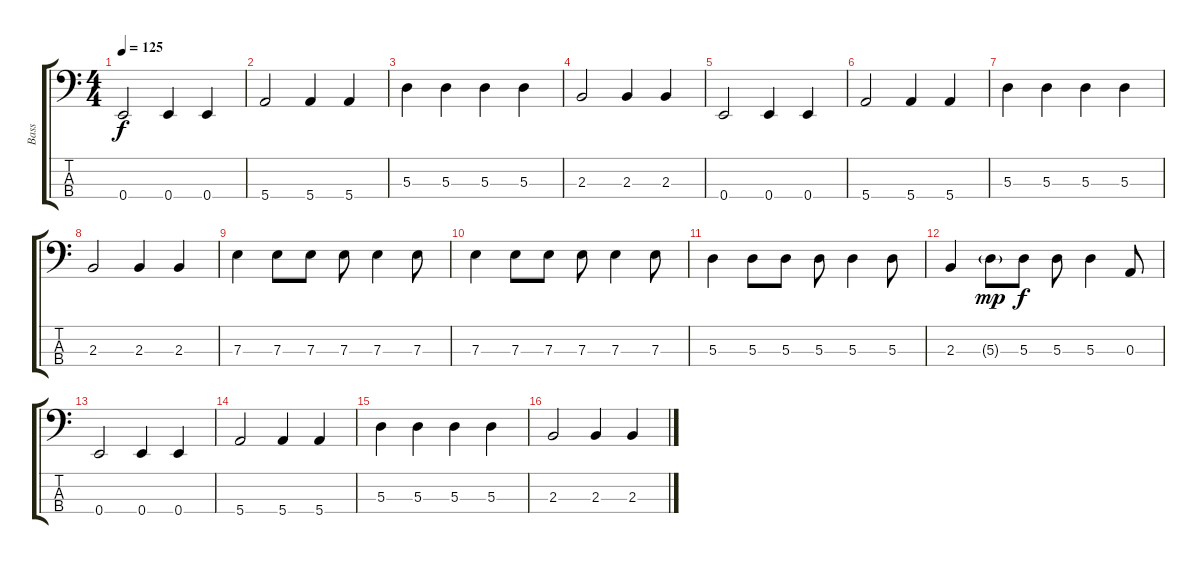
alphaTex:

\track ("Bass" "Bass") {instrument electricbassfinger}
\staff {score tabs}
\tuning (G2 D2 A1 E1) {hide}
\ts (4 4)
\tempo 125
\clef f4
\ks c
0.4.2{dy f} 0.4.4 0.4.4 |
5.4.2 5.4.4 5.4.4 |
5.3.4 5.3.4 5.3.4 5.3.4 |
2.3.2 2.3.4 2.3.4 |
0.4.2 0.4.4 0.4.4 |
5.4.2 5.4.4 5.4.4 |
5.3.4 5.3.4 5.3.4 5.3.4 |
2.3.2 2.3.4 2.3.4 |
7.3.4 7.3.8 7.3.8 7.3.8 7.3.4 7.3.8 |
7.3.4 7.3.8 7.3.8 7.3.8 7.3.4 7.3.8 |
5.3.4 5.3.8 5.3.8 5.3.8 5.3.4 5.3.8 |
2.3.4 5.3{g}.8{dy mp} 5.3.8{dy f} 5.3.8 5.3.4 0.3.8 |
0.4.2 0.4.4 0.4.4 |
5.4.2 5.4.4 5.4.4 |
5.3.4 5.3.4 5.3.4 5.3.4 |
2.3.2 2.3.4 2.3.4
